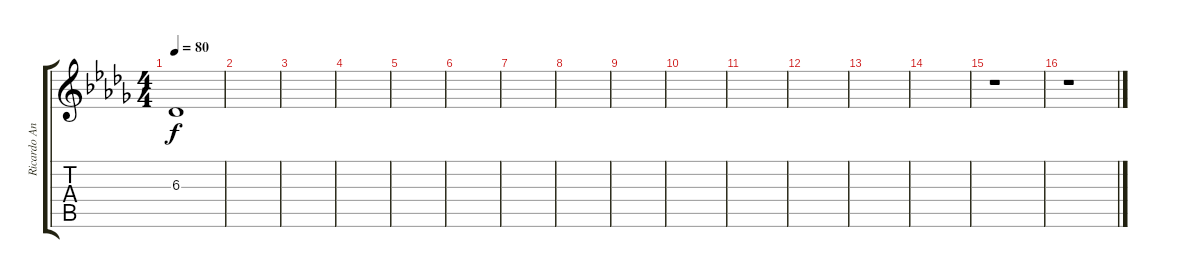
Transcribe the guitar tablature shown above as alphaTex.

\track ("Ricardo Andrade" "Ricardo An") {instrument tenorsax}
\staff {score tabs}
\tuning (E4 B3 G3 D3 A2 E2) {hide}
\ts (4 4)
\tempo 80
\clef g2
\ks bbminor
6.3{t}.1{dy f} |
|
|
|
|
|
|
|
|
|
|
|
|
|
r.1 |
r.1
